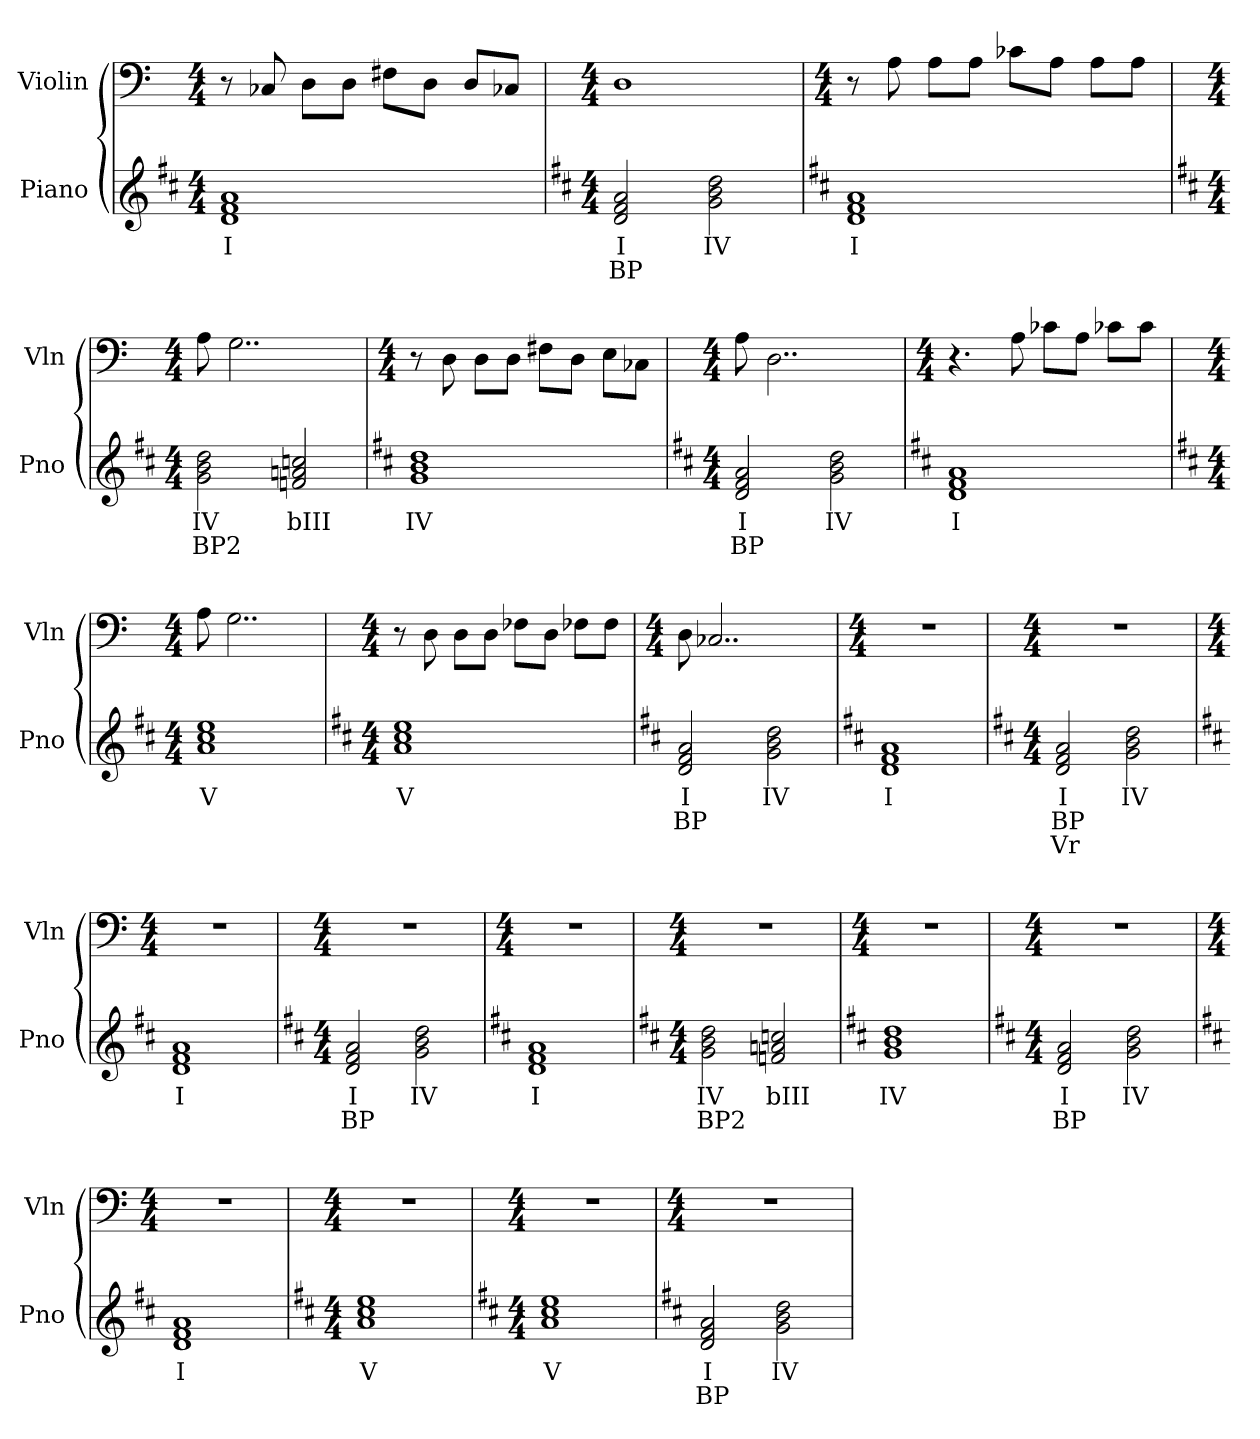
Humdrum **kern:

**kern	**text	**text	**text	**kern
*part2	*part2	*part2	*part2	*part1
*staff2	*staff2	*staff2	*staff2	*staff1
*I"Piano	*	*	*	*I"Violin
*I'Pno	*	*	*	*I'Vln
*k[f#c#]	*	*	*	*
*D:	*	*	*	*
*M4/4	*	*	*	*M4/4
=	=	=	=	=
1d 1f# 1a	I	.	.	8r
.	.	.	.	8C-X
.	.	.	.	8DL
.	.	.	.	8DJ
.	.	.	.	8F#XL
.	.	.	.	8DJ
.	.	.	.	8DL
.	.	.	.	8C-XJ
=	=	=	=	=
*k[f#c#]	*	*	*	*
*D:	*	*	*	*
*M4/4	*	*	*	*M4/4
2d 2f# 2a	I	BP	.	1D
2g 2b 2dd	IV	.	.	.
=	=	=	=	=
*k[f#c#]	*	*	*	*
*D:	*	*	*	*
*	*	*	*	*M4/4
1d 1f# 1a	I	.	.	8r
.	.	.	.	8A
.	.	.	.	8AL
.	.	.	.	8AJ
.	.	.	.	8c-XL
.	.	.	.	8AJ
.	.	.	.	8AL
.	.	.	.	8AJ
=	=	=	=	=
*k[f#c#]	*	*	*	*
*D:	*	*	*	*
*M4/4	*	*	*	*M4/4
2g 2b 2dd	IV	BP2	.	8A
.	.	.	.	2..G
2fn 2an 2ccn	bIII	.	.	.
=	=	=	=	=
*k[f#c#]	*	*	*	*
*D:	*	*	*	*
*	*	*	*	*M4/4
1g 1b 1dd	IV	.	.	8r
.	.	.	.	8D
.	.	.	.	8DL
.	.	.	.	8DJ
.	.	.	.	8F#XL
.	.	.	.	8DJ
.	.	.	.	8EL
.	.	.	.	8C-XJ
=	=	=	=	=
*k[f#c#]	*	*	*	*
*D:	*	*	*	*
*M4/4	*	*	*	*M4/4
2d 2f# 2a	I	BP	.	8A
.	.	.	.	2..D
2g 2b 2dd	IV	.	.	.
=	=	=	=	=
*k[f#c#]	*	*	*	*
*D:	*	*	*	*
*	*	*	*	*M4/4
1d 1f# 1a	I	.	.	4.r
.	.	.	.	8A
.	.	.	.	8c-XL
.	.	.	.	8AJ
.	.	.	.	8c-XL
.	.	.	.	8c-J
=	=	=	=	=
*k[f#c#]	*	*	*	*
*D:	*	*	*	*
*M4/4	*	*	*	*M4/4
1a 1cc# 1ee	V	.	.	8A
.	.	.	.	2..G
=	=	=	=	=
*k[f#c#]	*	*	*	*
*D:	*	*	*	*
*M4/4	*	*	*	*M4/4
1a 1cc# 1ee	V	.	.	8r
.	.	.	.	8D
.	.	.	.	8DL
.	.	.	.	8DJ
.	.	.	.	8F-XL
.	.	.	.	8DJ
.	.	.	.	8F-XL
.	.	.	.	8F-J
=	=	=	=	=
*k[f#c#]	*	*	*	*
*D:	*	*	*	*
*	*	*	*	*M4/4
2d 2f# 2a	I	BP	.	8D
.	.	.	.	2..C-X
2g 2b 2dd	IV	.	.	.
=	=	=	=	=
*k[f#c#]	*	*	*	*
*D:	*	*	*	*
*	*	*	*	*M4/4
1d 1f# 1a	I	.	.	1r
=	=	=	=	=
*k[f#c#]	*	*	*	*
*D:	*	*	*	*
*M4/4	*	*	*	*M4/4
2d 2f# 2a	I	BP	Vr	1r
2g 2b 2dd	IV	.	.	.
=	=	=	=	=
*k[f#c#]	*	*	*	*
*D:	*	*	*	*
*	*	*	*	*M4/4
1d 1f# 1a	I	.	.	1r
=	=	=	=	=
*k[f#c#]	*	*	*	*
*D:	*	*	*	*
*M4/4	*	*	*	*M4/4
2d 2f# 2a	I	BP	.	1r
2g 2b 2dd	IV	.	.	.
=	=	=	=	=
*k[f#c#]	*	*	*	*
*D:	*	*	*	*
*	*	*	*	*M4/4
1d 1f# 1a	I	.	.	1r
=	=	=	=	=
*k[f#c#]	*	*	*	*
*D:	*	*	*	*
*M4/4	*	*	*	*M4/4
2g 2b 2dd	IV	BP2	.	1r
2fn 2an 2ccn	bIII	.	.	.
=	=	=	=	=
*k[f#c#]	*	*	*	*
*D:	*	*	*	*
*	*	*	*	*M4/4
1g 1b 1dd	IV	.	.	1r
=	=	=	=	=
*k[f#c#]	*	*	*	*
*D:	*	*	*	*
*M4/4	*	*	*	*M4/4
2d 2f# 2a	I	BP	.	1r
2g 2b 2dd	IV	.	.	.
=	=	=	=	=
*k[f#c#]	*	*	*	*
*D:	*	*	*	*
*	*	*	*	*M4/4
1d 1f# 1a	I	.	.	1r
=	=	=	=	=
*k[f#c#]	*	*	*	*
*D:	*	*	*	*
*M4/4	*	*	*	*M4/4
1a 1cc# 1ee	V	.	.	1r
=	=	=	=	=
*k[f#c#]	*	*	*	*
*D:	*	*	*	*
*M4/4	*	*	*	*M4/4
1a 1cc# 1ee	V	.	.	1r
=	=	=	=	=
*k[f#c#]	*	*	*	*
*D:	*	*	*	*
*	*	*	*	*M4/4
2d 2f# 2a	I	BP	.	1r
2g 2b 2dd	IV	.	.	.
=	=	=	=	=
*-	*-	*-	*-	*-
